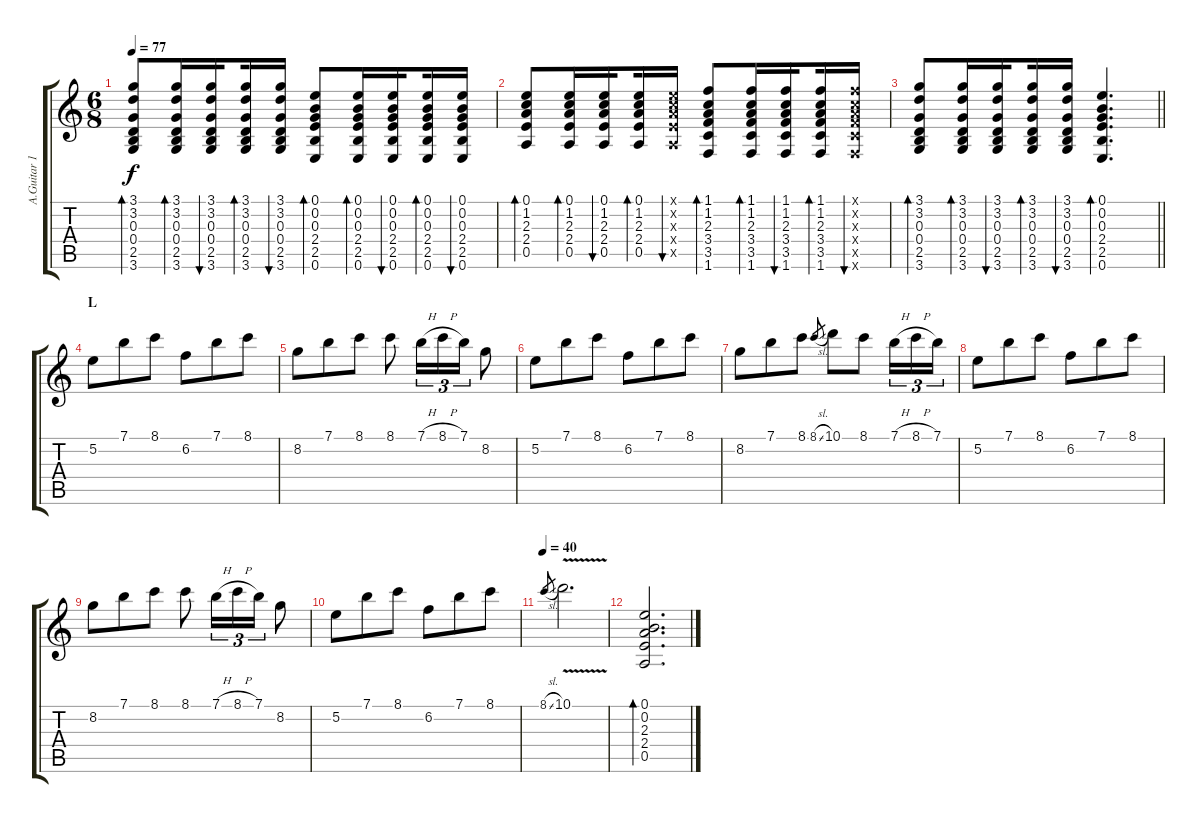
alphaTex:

\track ("A.Guitar 1" "A.Guitar 1") {instrument acousticguitarsteel}
\staff {score tabs}
\tuning (E4 B3 G3 D3 A2 E2) {hide}
\ts (6 8)
\tempo 77
\clef g2
\ks c
(3.1 3.2 0.3 0.4 2.5 3.6).8{bd 30 dy f} (3.1 3.2 0.3 0.4 2.5 3.6).16{bd 30} (3.1 3.2 0.3 0.4 2.5 3.6).16{bu 30 beam splitsecondary} (3.1 3.2 0.3 0.4 2.5 3.6).16{bd 30} (3.1 3.2 0.3 0.4 2.5 3.6).16{bu 30} (0.1 0.2 0.3 2.4 2.5 0.6).8{bd 30} (0.1 0.2 0.3 2.4 2.5 0.6).16{bd 30} (0.1 0.2 0.3 2.4 2.5 0.6).16{bu 30 beam splitsecondary} (0.1 0.2 0.3 2.4 2.5 0.6).16{bd 30} (0.1 0.2 0.3 2.4 2.5 0.6).16{bu 30} |
(0.1 1.2 2.3 2.4 0.5).8{bd 30} (0.1 1.2 2.3 2.4 0.5).16{bd 30 beam merge} (0.1 1.2 2.3 2.4 0.5).16{bu 30 beam splitsecondary} (0.1 1.2 2.3 2.4 0.5).16{bd 30 beam merge} (0.1{x} 1.2{x} 2.3{x} 2.4{x} 0.5{x}).16{bu 30} (1.1 1.2 2.3 3.4 3.5 1.6).8{bd 30} (1.1 1.2 2.3 3.4 3.5 1.6).16{bd 30} (1.1 1.2 2.3 3.4 3.5 1.6).16{bu 30 beam splitsecondary} (1.1 1.2 2.3 3.4 3.5 1.6).16{bd 30} (1.1{x} 1.2{x} 2.3{x} 3.4{x} 3.5{x} 1.6{x}).16{bu 30} |
\barLineRight lightlight
(3.1 3.2 0.3 0.4 2.5 3.6).8{bd 30} (3.1 3.2 0.3 0.4 2.5 3.6).16{bd 30} (3.1 3.2 0.3 0.4 2.5 3.6).16{bu 30 beam splitsecondary} (3.1 3.2 0.3 0.4 2.5 3.6).16{bd 30} (3.1 3.2 0.3 0.4 2.5 3.6).16{bu 30} (0.1 0.2 0.3 2.4 2.5 0.6).4{d bd 30} |
\section ("" "L")
5.2.8 7.1.8 8.1.8 6.2.8 7.1.8 8.1.8 |
8.2.8 7.1.8 8.1.8 8.1.8 7.1{h}.16{tu (3 2)} 8.1{h}.16{tu (3 2)} 7.1.16{tu (3 2)} 8.2.8 |
5.2.8 7.1.8 8.1.8 6.2.8 7.1.8 8.1.8 |
8.2.8 7.1.8 8.1.8 8.1{sl}.8{gr} 10.1.8 8.1.8 7.1{h}.16{tu (3 2)} 8.1{h}.16{tu (3 2)} 7.1.16{tu (3 2)} |
5.2.8 7.1.8 8.1.8 6.2.8 7.1.8 8.1.8 |
8.2.8 7.1.8 8.1.8 8.1.8 7.1{h}.16{tu (3 2)} 8.1{h}.16{tu (3 2)} 7.1.16{tu (3 2)} 8.2.8 |
5.2.8 7.1.8 8.1.8 6.2.8 7.1.8 8.1.8 |
\tempo 40
8.1{sl}.8{gr} 10.1{v}.2{d} |
(0.1 0.2 2.3 2.4 0.5).2{d bd 120}
